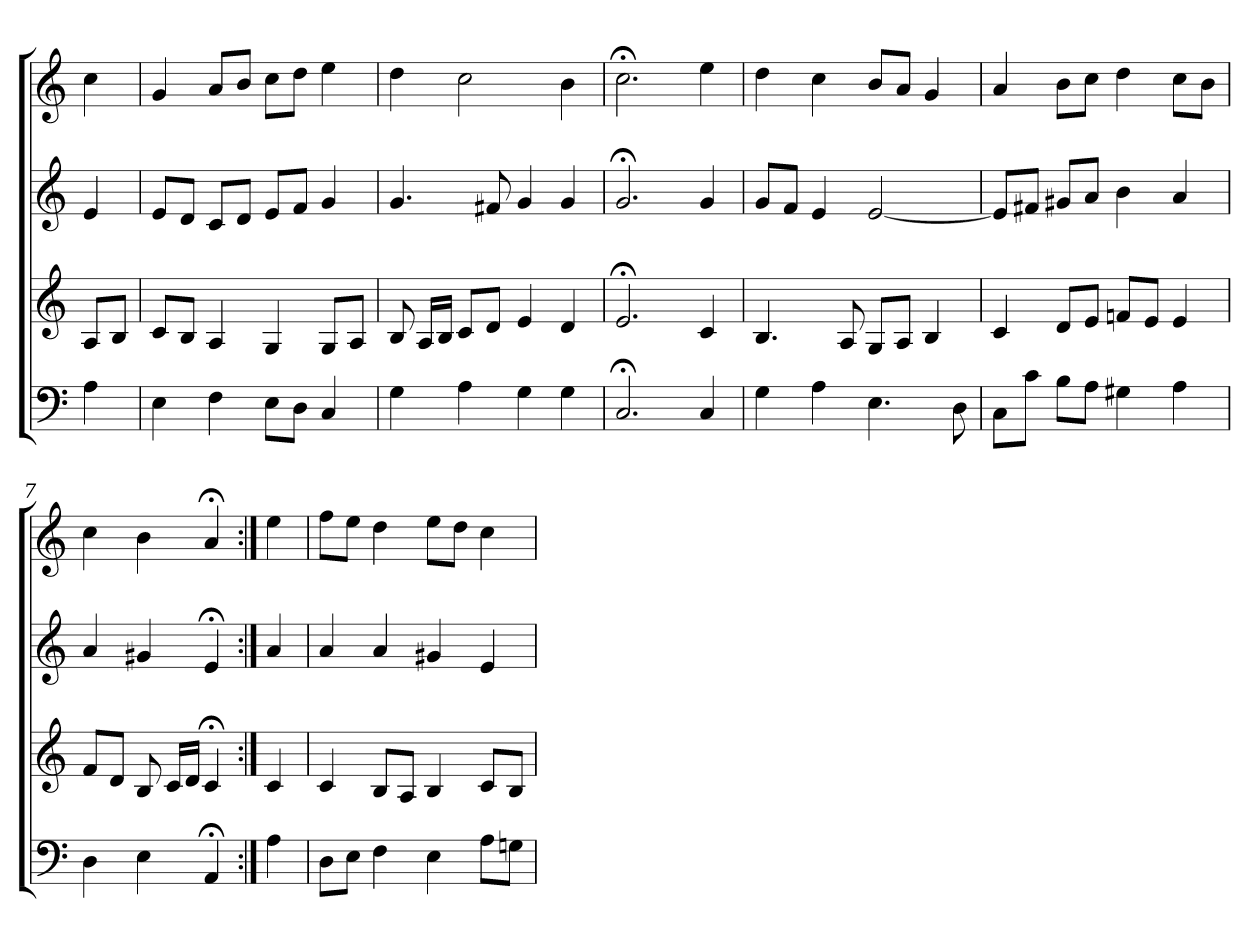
**kern	**kern	**kern	**kern
*part4	*part3	*part2	*part1
*staff4	*staff3	*staff2	*staff1
=1	=1	=1	=1
4A	8AL	4e	4cc
.	8BJ	.	.
=2	=2	=2	=2
4E	8cL	8eL	4g
.	8BJ	8dJ	.
4F	4A	8cL	8aL
.	.	8dJ	8bJ
8EL	4G	8eL	8ccL
8DJ	.	8fJ	8ddJ
4C	8GL	4g	4ee
.	8AJ	.	.
=3	=3	=3	=3
4G	8B	4.g	4dd
.	16ALL	.	.
.	16BJJ	.	.
4A	8cL	.	2cc
.	8dJ	8f#X	.
4G	4e	4g	.
4G	4d	4g	4b
=4	=4	=4	=4
2.C;<	2.e;<	2.g;<	2.cc;<
4C	4c	4g	4ee
=5	=5	=5	=5
4G	4.B	8gL	4dd
.	.	8fJ	.
4A	.	4e	4cc
.	8A	.	.
4.E	8GL	[2e	8bL
.	8AJ	.	8aJ
.	4B	.	4g
8D	.	.	.
=6	=6	=6	=6
8CL	4c	8eL]	4a
8cJ	.	8f#XJ	.
8BL	8dL	8g#XL	8bL
8AJ	8eJ	8aJ	8ccJ
4G#X	8fnL	4b	4dd
.	8eJ	.	.
4A	4e	4a	8ccL
.	.	.	8bJ
=7	=7	=7	=7
4D	8fL	4a	4cc
.	8dJ	.	.
4E	8B	4g#X	4b
.	16cLL	.	.
.	16dJJ	.	.
4AA;<	4c;<	4e;<	4a;<
=8:|!	=8:|!	=8:|!	=8:|!
4A	4c	4a	4ee
=9	=9	=9	=9
8DL	4c	4a	8ffL
8EJ	.	.	8eeJ
4F	8BL	4a	4dd
.	8AJ	.	.
4E	4B	4g#X	8eeL
.	.	.	8ddJ
8AL	8cL	4e	4cc
8GnJ	8BJ	.	.
=	=	=	=
*-	*-	*-	*-
